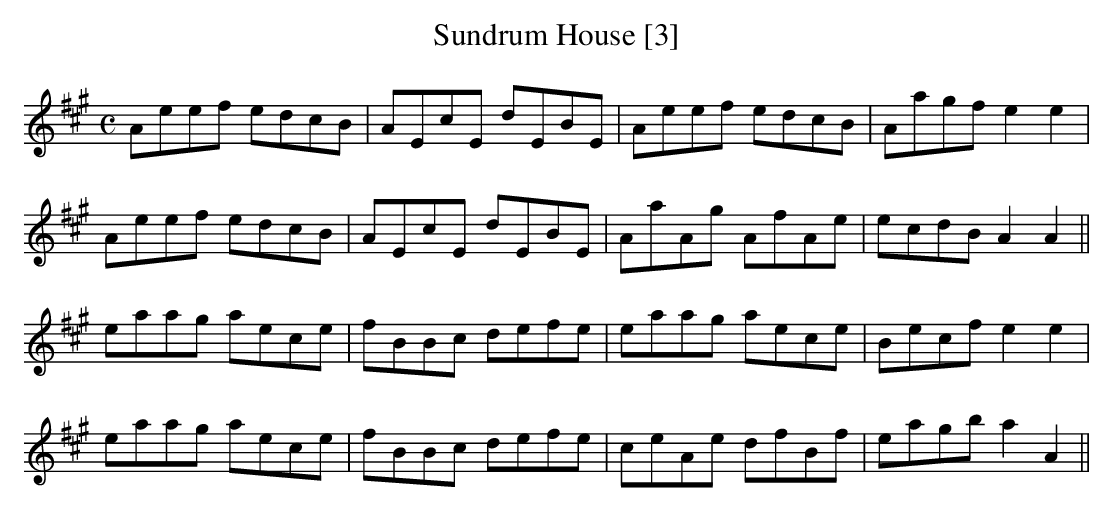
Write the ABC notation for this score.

X:1
T:Sundrum House [3]
M:C
L:1/8
K:A
Aeef edcB|AEcE dEBE|Aeef edcB|Aagf e2e2|
Aeef edcB|AEcE dEBE |AaAg AfAe|ecdB A2A2||
eaag aece|fBBc defe|eaag aece|Becf e2e2|
eaag aece|fBBc defe| ceAe dfBf|eagb a2A2||
